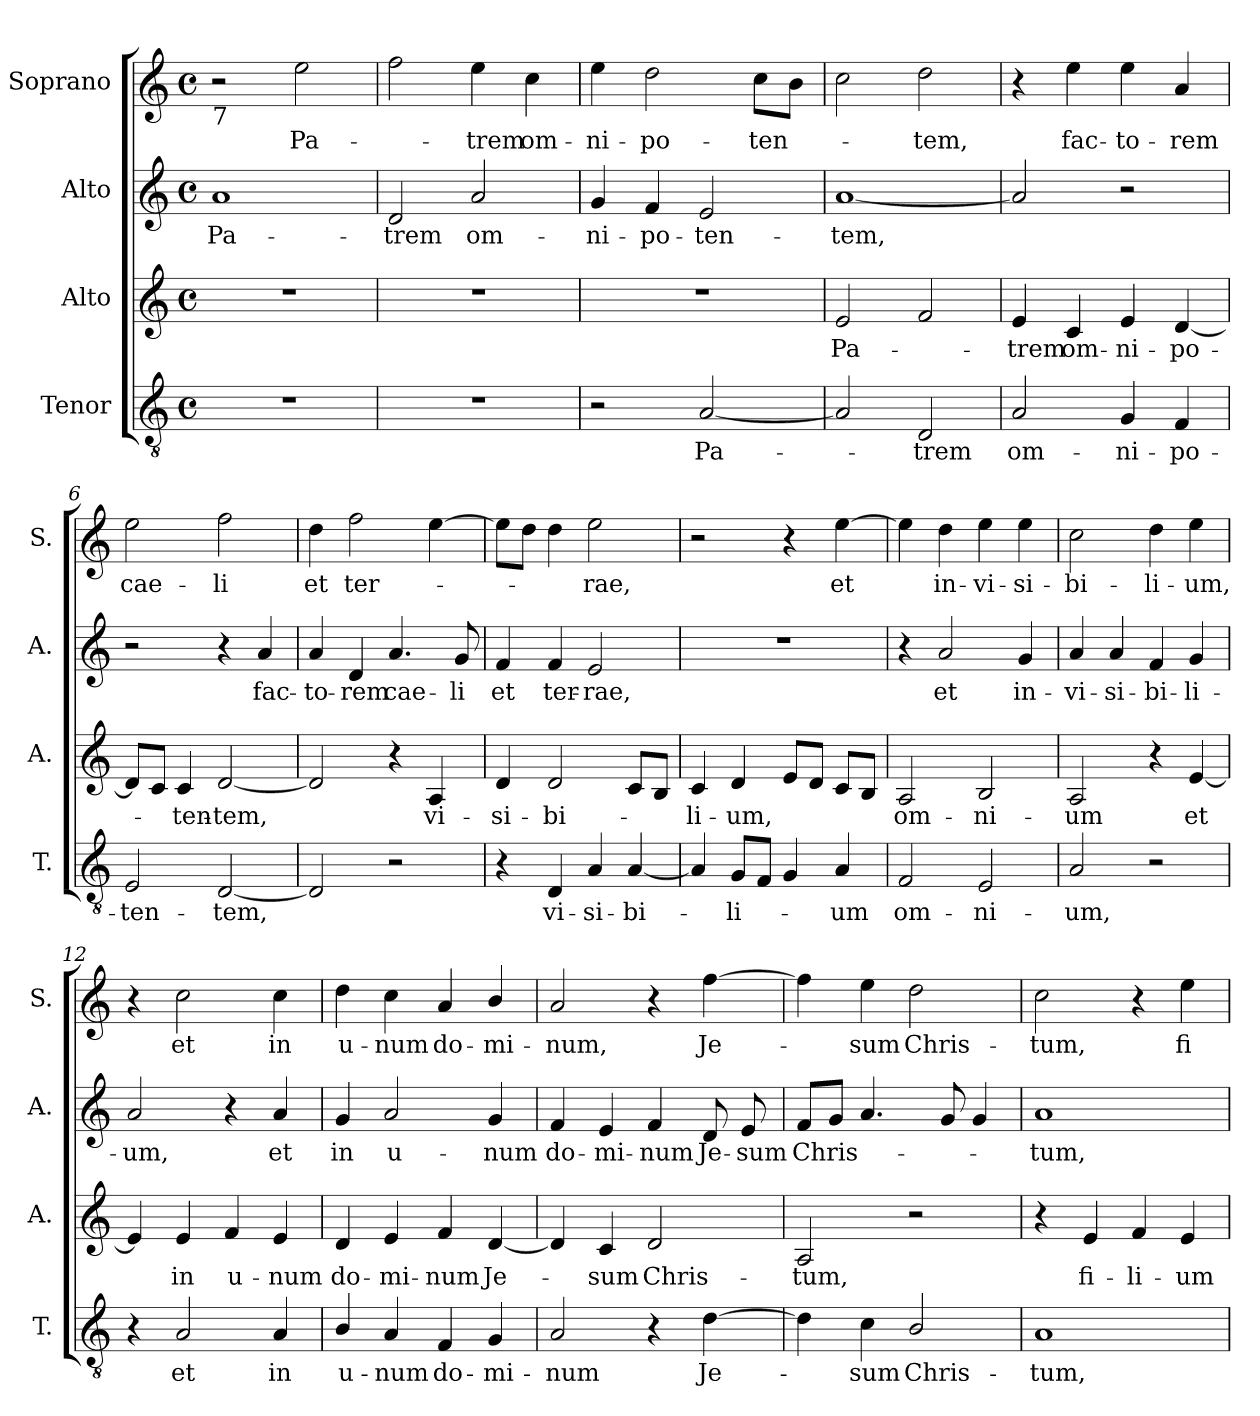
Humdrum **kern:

**kern	**text	**kern	**text	**kern	**text	**kern	**text
*part4	*part4	*part3	*part3	*part2	*part2	*part1	*part1
*staff4	*staff4	*staff3	*staff3	*staff2	*staff2	*staff1	*staff1
*I"Tenor	*	*I"Alto	*	*I"Alto	*	*I"Soprano	*
*I'T.	*	*I'A.	*	*I'A.	*	*I'S.	*
*clefGv2	*	*clefG2	*	*clefG2	*	*clefG2	*
*ITrd7c12	*	*	*	*	*	*	*
*k[]	*	*k[]	*	*k[]	*	*k[]	*
*M4/4	*	*M4/4	*	*M4/4	*	*M4/4	*
*met(c)	*	*met(c)	*	*met(c)	*	*met(c)	*
=1	=1	=1	=1	=1	=1	=1	=1
!	!	!	!	!	!	!LO:TX:b:t=7	!
!	!	!	!	!	!LO:LY:b	!	!
1r	.	1r	.	1a	Pa-	2r	.
!	!	!	!	!	!	!	!LO:LY:b
.	.	.	.	.	.	2ee\	Pa-
=2	=2	=2	=2	=2	=2	=2	=2
!	!	!	!	!	!LO:LY:b	!	!
1r	.	1r	.	2d/	-trem	2ff\	.
!	!	!	!	!	!LO:LY:b	!	!LO:LY:b
.	.	.	.	2a/	om-	4ee\	-trem
!	!	!	!	!	!	!	!LO:LY:b
.	.	.	.	.	.	4cc\	om-
=3	=3	=3	=3	=3	=3	=3	=3
!	!	!	!	!	!LO:LY:b	!	!LO:LY:b
2r	.	1r	.	4g/	-ni-	4ee\	-ni-
!	!	!	!	!	!LO:LY:b	!	!LO:LY:b
.	.	.	.	4f/	-po-	2dd\	-po-
!	!LO:LY:b	!	!	!	!LO:LY:b	!	!
[2AA/	Pa-	.	.	2e/	-ten-	.	.
!	!	!	!	!	!	!	!LO:LY:b
.	.	.	.	.	.	8cc\L	-ten-
.	.	.	.	.	.	8b\J	.
=4	=4	=4	=4	=4	=4	=4	=4
!	!	!	!LO:LY:b	!	!LO:LY:b	!	!
2AA/]	.	2e/	Pa-	[1a	-tem,	2cc\	.
!	!LO:LY:b	!	!	!	!	!	!LO:LY:b
2DD/	-trem	2f/	.	.	.	2dd\	-tem,
=5	=5	=5	=5	=5	=5	=5	=5
!	!LO:LY:b	!	!LO:LY:b	!	!	!	!
2AA/	om-	4e/	-trem	2a/]	.	4r	.
!	!	!	!LO:LY:b	!	!	!	!LO:LY:b
.	.	4c/	om-	.	.	4ee\	fac-
!	!LO:LY:b	!	!LO:LY:b	!	!	!	!LO:LY:b
4GG/	-ni-	4e/	-ni-	2r	.	4ee\	-to-
!	!LO:LY:b	!	!LO:LY:b	!	!	!	!LO:LY:b
4FF/	-po-	[4d/	-po-	.	.	4a/	-rem
=6	=6	=6	=6	=6	=6	=6	=6
!	!LO:LY:b	!	!	!	!	!	!LO:LY:b
2EE/	-ten-	8d/L]	.	2r	.	2ee\	cae-
.	.	8c/J	.	.	.	.	.
!	!	!	!LO:LY:b	!	!	!	!
.	.	4c/	-ten-	.	.	.	.
!	!LO:LY:b	!	!LO:LY:b	!	!	!	!LO:LY:b
[2DD/	-tem,	[2d/	-tem,	4r	.	2ff\	-li
!	!	!	!	!	!LO:LY:b	!	!
.	.	.	.	4a/	fac-	.	.
=7	=7	=7	=7	=7	=7	=7	=7
!	!	!	!	!	!LO:LY:b	!	!LO:LY:b
2DD/]	.	2d/]	.	4a/	-to-	4dd\	et
!	!	!	!	!	!LO:LY:b	!	!LO:LY:b
.	.	.	.	4d/	-rem	2ff\	ter-
!	!	!	!	!	!LO:LY:b	!	!
2r	.	4r	.	4.a/	cae-	.	.
!	!	!	!LO:LY:b	!	!	!	!
.	.	4A/	vi-	.	.	[4ee\	.
!	!	!	!	!	!LO:LY:b	!	!
.	.	.	.	8g/	-li	.	.
=8	=8	=8	=8	=8	=8	=8	=8
!	!	!	!LO:LY:b	!	!LO:LY:b	!	!
4r	.	4d/	-si-	4f/	et	8ee\L]	.
.	.	.	.	.	.	8dd\J	.
!	!LO:LY:b	!	!LO:LY:b	!	!LO:LY:b	!	!
4DD/	vi-	2d/	-bi-	4f/	ter-	4dd\	.
!	!LO:LY:b	!	!	!	!LO:LY:b	!	!LO:LY:b
4AA/	-si-	.	.	2e/	-rae,	2ee\	-rae,
!	!LO:LY:b	!	!	!	!	!	!
[4AA/	-bi-	8c/L	.	.	.	.	.
.	.	8B/J	.	.	.	.	.
=9	=9	=9	=9	=9	=9	=9	=9
!	!	!	!LO:LY:b	!	!	!	!
4AA/]	.	4c/	-li-	1r	.	2r	.
!	!LO:LY:b	!	!LO:LY:b	!	!	!	!
8GG/L	-li-	4d/	-um,	.	.	.	.
8FF/J	.	.	.	.	.	.	.
4GG/	.	8e/L	.	.	.	4r	.
.	.	8d/J	.	.	.	.	.
!	!LO:LY:b	!	!	!	!	!	!LO:LY:b
4AA/	-um	8c/L	.	.	.	[4ee\	et
.	.	8B/J	.	.	.	.	.
=10	=10	=10	=10	=10	=10	=10	=10
!	!LO:LY:b	!	!LO:LY:b	!	!	!	!
2FF/	om-	2A/	om-	4r	.	4ee\]	.
!	!	!	!	!	!LO:LY:b	!	!LO:LY:b
.	.	.	.	2a/	et	4dd\	in-
!	!LO:LY:b	!	!LO:LY:b	!	!	!	!LO:LY:b
2EE/	-ni-	2B/	-ni-	.	.	4ee\	-vi-
!	!	!	!	!	!LO:LY:b	!	!LO:LY:b
.	.	.	.	4g/	in-	4ee\	-si-
=11	=11	=11	=11	=11	=11	=11	=11
!	!LO:LY:b	!	!LO:LY:b	!	!LO:LY:b	!	!LO:LY:b
2AA/	-um,	2A/	-um	4a/	-vi-	2cc\	-bi-
!	!	!	!	!	!LO:LY:b	!	!
.	.	.	.	4a/	-si-	.	.
!	!	!	!	!	!LO:LY:b	!	!LO:LY:b
2r	.	4r	.	4f/	-bi-	4dd\	-li-
!	!	!	!LO:LY:b	!	!LO:LY:b	!	!LO:LY:b
.	.	[4e/	et	4g/	-li-	4ee\	-um,
=12	=12	=12	=12	=12	=12	=12	=12
!	!	!	!	!	!LO:LY:b	!	!
4r	.	4e/]	.	2a/	-um,	4r	.
!	!LO:LY:b	!	!LO:LY:b	!	!	!	!LO:LY:b
2AA/	et	4e/	in	.	.	2cc\	et
!	!	!	!LO:LY:b	!	!	!	!
.	.	4f/	u-	4r	.	.	.
!	!LO:LY:b	!	!LO:LY:b	!	!LO:LY:b	!	!LO:LY:b
4AA/	in	4e/	-num	4a/	et	4cc\	in
=13	=13	=13	=13	=13	=13	=13	=13
!	!LO:LY:b	!	!LO:LY:b	!	!LO:LY:b	!	!LO:LY:b
4BB/	u-	4d/	do-	4g/	in	4dd\	u-
!	!LO:LY:b	!	!LO:LY:b	!	!LO:LY:b	!	!LO:LY:b
4AA/	-num	4e/	-mi-	2a/	u-	4cc\	-num
!	!LO:LY:b	!	!LO:LY:b	!	!	!	!LO:LY:b
4FF/	do-	4f/	-num	.	.	4a/	do-
!	!LO:LY:b	!	!LO:LY:b	!	!LO:LY:b	!	!LO:LY:b
4GG/	-mi-	[4d/	Je-	4g/	-num	4b/	-mi-
=14	=14	=14	=14	=14	=14	=14	=14
!	!LO:LY:b	!	!	!	!LO:LY:b	!	!LO:LY:b
2AA/	-num	4d/]	.	4f/	do-	2a/	-num,
!	!	!	!LO:LY:b	!	!LO:LY:b	!	!
.	.	4c/	-sum	4e/	-mi-	.	.
!	!	!	!LO:LY:b	!	!LO:LY:b	!	!
4r	.	2d/	Chris-	4f/	-num	4r	.
!	!LO:LY:b	!	!	!	!LO:LY:b	!	!LO:LY:b
[4D\	Je-	.	.	8d/	Je-	[4ff\	Je-
!	!	!	!	!	!LO:LY:b	!	!
.	.	.	.	8e/	-sum	.	.
=15	=15	=15	=15	=15	=15	=15	=15
!	!	!	!LO:LY:b	!	!LO:LY:b	!	!
4D\]	.	2A/	-tum,	8f/L	Chris-	4ff\]	.
.	.	.	.	8g/J	.	.	.
!	!LO:LY:b	!	!	!	!	!	!LO:LY:b
4C\	-sum	.	.	4.a/	.	4ee\	-sum
!	!LO:LY:b	!	!	!	!	!	!LO:LY:b
2BB/	Chris-	2r	.	.	.	2dd\	Chris-
.	.	.	.	8g/	.	.	.
.	.	.	.	4g/	.	.	.
=16	=16	=16	=16	=16	=16	=16	=16
!	!LO:LY:b	!	!	!	!LO:LY:b	!	!LO:LY:b
1AA	-tum,	4r	.	1a	-tum,	2cc\	-tum,
!	!	!	!LO:LY:b	!	!	!	!
.	.	4e/	fi-	.	.	.	.
!	!	!	!LO:LY:b	!	!	!	!
.	.	4f/	-li-	.	.	4r	.
!	!	!	!LO:LY:b	!	!	!	!LO:LY:b
.	.	4e/	-um	.	.	4ee\	fi-
=	=	=	=	=	=	=	=
*-	*-	*-	*-	*-	*-	*-	*-
